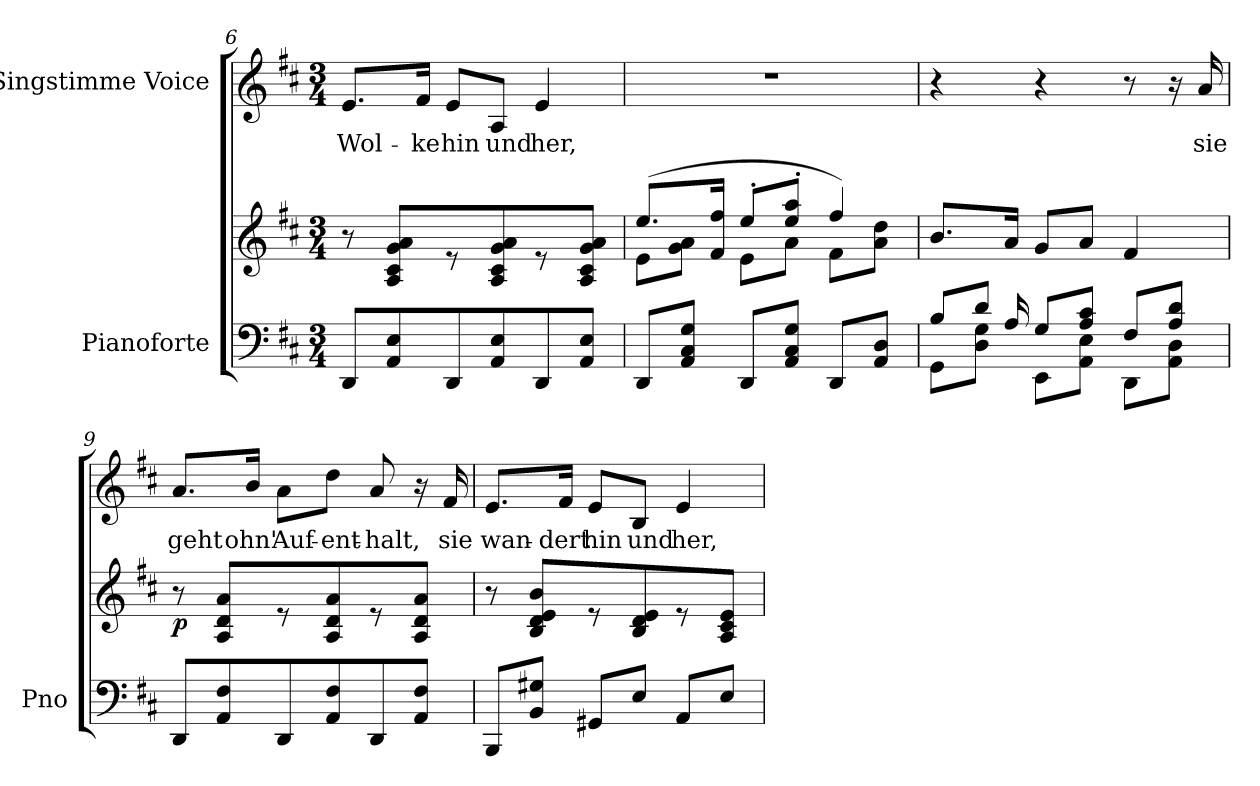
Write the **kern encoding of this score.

**kern	**kern	**dynam	**kern	**text
*part2	*part2	*part2	*part1	*part1
*staff3	*staff2	*staff2/3	*staff1	*staff1
*I"Pianoforte	*	*	*I"Singstimme Voice	*
*I'Pno	*	*	*	*
*clefF4	*clefG2	*	*clefG2	*
*k[f#c#]	*k[f#c#]	*	*k[f#c#]	*
*M3/4	*M3/4	*	*M3/4	*
=6	=6	=6	=6	=6
!	!	!	!	!LO:LY:b
8DD/L	8r	.	8.e/L	Wol-
8AA/ 8E/	8A/ 8c#/ 8g/ 8a/L	.	.	.
!	!	!	!	!LO:LY:b
.	.	.	16f#/Jk	-ke
!	!	!	!	!LO:LY:b
8DD/	8r	.	8e/L	hin
!	!	!	!	!LO:LY:b
8AA/ 8E/	8A/ 8c#/ 8g/ 8a/	.	8A/J	und
!	!	!	!	!LO:LY:b
8DD/	8r	.	4e/	her,
8AA/ 8E/J	8A/ 8c#/ 8g/ 8a/J	.	.	.
=7	=7	=7	=7	=7
*	*^	*	*	*
8DD/L	(8.ee/L	8e\L	.	2.r	.
8AA/ 8C#/ 8G/J	.	8g\ 8a\J	.	.	.
.	16f#/ 16ff#/Jk	.	.	.	.
8DD/L	8ee'/L	8e\L	.	.	.
8AA/ 8C#/ 8G/J	8ee/' 8aa/'J	8a\J	.	.	.
8DD/L	4ff#/)	8f#\L	.	.	.
8AA/ 8D/J	.	8a\ 8dd\J	.	.	.
*	*v	*v	*	*	*
=8	=8	=8	=8	=8
*^	*	*	*	*
*	*^	*	*	*	*
8B/L	8GG\L	8.ryy	8.b/L	.	4r	.
8d/J	8D\ 8G\J	.	.	.	.	.
.	.	16A/	16a/Jk	.	.	.
8G/L	8EE\L	2ryy	8g/L	.	4r	.
8A/ 8c#/J	8AA\ 8E\J	.	8a/J	.	.	.
8F#/L	8DD\L	.	4f#/	.	8r	.
8A/ 8d/J	8AA\ 8D\J	.	.	.	16r	.
!	!	!	!	!	!	!LO:LY:b
.	.	.	.	.	16a/	sie
*v	*v	*v	*	*	*	*
=9	=9	=9	=9	=9
!	!	!LO:DY:b	!	!LO:LY:b
8DD/L	8r	p	8.a/L	geht
8AA/ 8F#/	8A/ 8d/ 8a/L	.	.	.
!	!	!	!	!LO:LY:b
.	.	.	16b/Jk	ohn'
!	!	!	!	!LO:LY:b
8DD/	8r	.	8a\L	Auf-
!	!	!	!	!LO:LY:b
8AA/ 8F#/	8A/ 8d/ 8a/	.	8dd\J	-ent-
!	!	!	!	!LO:LY:b
8DD/	8r	.	8a/	-halt,
8AA/ 8F#/J	8A/ 8d/ 8a/J	.	16r	.
!	!	!	!	!LO:LY:b
.	.	.	16f#/	sie
!!LO:LB:g=z
=10	=10	=10	=10	=10
!	!	!	!	!LO:LY:b
8BBB/L	8r	.	8.e/L	wan-
8BB/ 8G#X/J	8B/ 8d/ 8e/ 8b/L	.	.	.
!	!	!	!	!LO:LY:b
.	.	.	16f#/Jk	-dert
!	!	!	!	!LO:LY:b
8GG#X/L	8r	.	8e/L	hin
!	!	!	!	!LO:LY:b
8E/J	8B/ 8d/ 8e/	.	8B/J	und
!	!	!	!	!LO:LY:b
8AA/L	8r	.	4e/	her,
8E/J	8A/ 8c#/ 8e/J	.	.	.
=	=	=	=	=
*-	*-	*-	*-	*-
